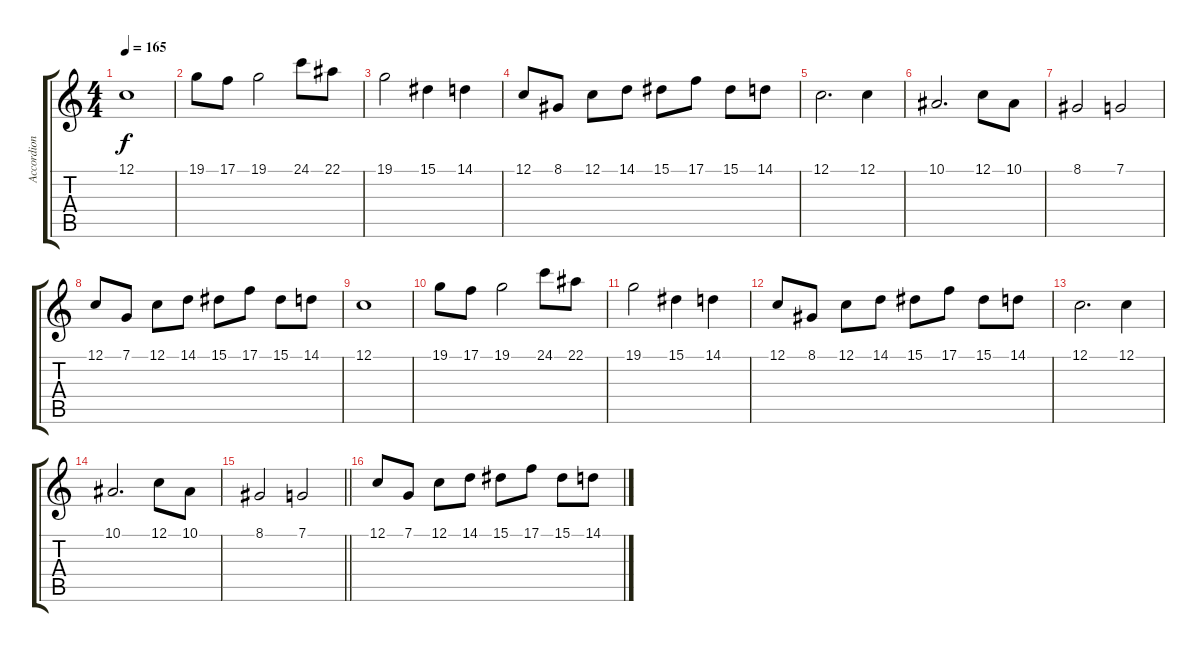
\track ("Accordion" "Accordion") {instrument accordion}
\staff {score tabs}
\tuning (C4 G3 Eb3 Bb2 F2 C2) {hide}
\ts (4 4)
\tempo 165
\clef g2
\ks c
12.1.1{dy f} |
19.1.8 17.1.8 19.1.2 24.1.8 22.1.8 |
19.1.2 15.1.4 14.1.4 |
12.1.8 8.1.8 12.1.8 14.1.8 15.1.8 17.1.8 15.1.8 14.1.8 |
12.1.2{d} 12.1.4 |
10.1.2{d} 12.1.8 10.1.8 |
8.1.2 7.1.2 |
12.1.8 7.1.8 12.1.8 14.1.8 15.1.8 17.1.8 15.1.8 14.1.8 |
12.1.1 |
19.1.8 17.1.8 19.1.2 24.1.8 22.1.8 |
19.1.2 15.1.4 14.1.4 |
12.1.8 8.1.8 12.1.8 14.1.8 15.1.8 17.1.8 15.1.8 14.1.8 |
12.1.2{d} 12.1.4 |
10.1.2{d} 12.1.8 10.1.8 |
\barLineRight lightlight
8.1.2 7.1.2 |
12.1.8 7.1.8 12.1.8 14.1.8 15.1.8 17.1.8 15.1.8 14.1.8
